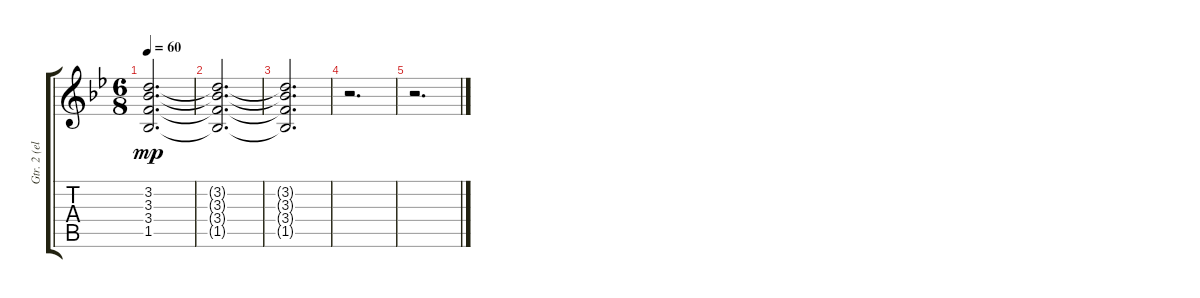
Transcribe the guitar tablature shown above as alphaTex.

\track ("Gtr. 2 (elec.)" "Gtr. 2 (el") {instrument distortionguitar}
\staff {score tabs}
\tuning (E4 B3 G3 D3 A2 E2) {hide}
\ts (6 8)
\tempo 60
\clef g2
\ks bb
(3.2 3.3 3.4 1.5).2{d dy mp volume 0} |
(3.2{t} 3.3{t} 3.4{t} 1.5{t}).2{d} |
(3.2{t} 3.3{t} 3.4{t} 1.5{t}).2{d} |
r.2{d} |
r.2{d}
